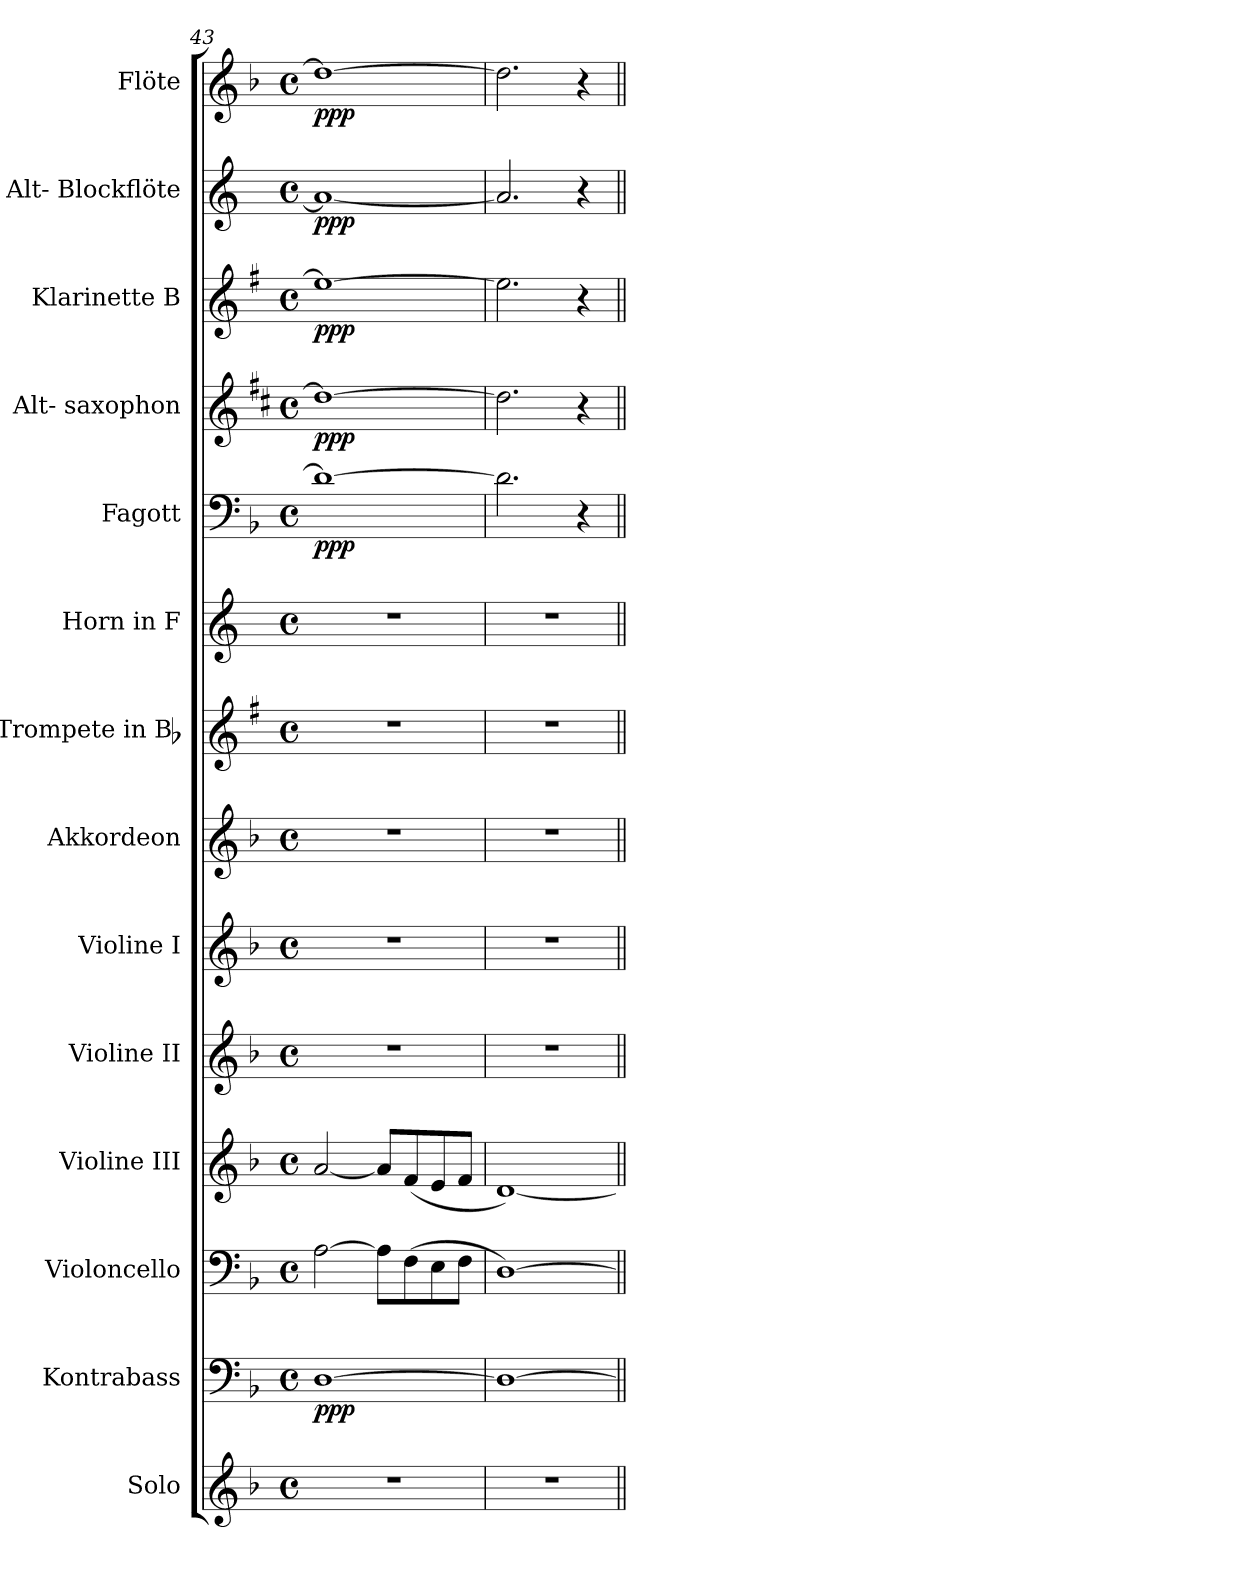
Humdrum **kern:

**kern	**kern	**dynam	**kern	**kern	**kern	**kern	**kern	**kern	**kern	**kern	**dynam	**kern	**dynam	**kern	**dynam	**kern	**dynam	**kern	**dynam
*part14	*part13	*part13	*part12	*part11	*part10	*part9	*part8	*part7	*part6	*part5	*part5	*part4	*part4	*part3	*part3	*part2	*part2	*part1	*part1
*staff14	*staff13	*staff13	*staff12	*staff11	*staff10	*staff9	*staff8	*staff7	*staff6	*staff5	*staff5	*staff4	*staff4	*staff3	*staff3	*staff2	*staff2	*staff1	*staff1
*I"Solo	*I"Kontrabass	*	*I"Violoncello	*I"Violine III	*I"Violine II	*I"Violine I	*I"Akkordeon	*I"Trompete in Bb	*I"Horn in F	*I"Fagott	*	*I"Alt- saxophon	*	*I"Klarinette B	*	*I"Alt- Blockflöte	*	*I"Flöte	*
*I'Solo	*I'Kb.	*	*I'Vc.	*I'Vln. III	*I'Vln. II	*I'Vln. I	*I'Akk.	*I'Tpt.	*I'Hn.	*I'Fgt.	*	*I'ASax.	*	*I'Kl.	*	*I'ABfl.	*	*I'Fl.	*
*clefG2	*clefF4	*	*clefF4	*clefG2	*clefG2	*clefG2	*clefG2	*clefG2	*clefG2	*clefF4	*	*clefG2	*	*clefG2	*	*clefG2	*	*clefG2	*
*	*ITrd7c12	*	*	*	*	*	*	*ITrd1c2	*ITrd4c7	*	*	*ITrd5c9	*	*ITrd1c2	*	*ITrd-3c-5	*	*	*
*k[b-]	*k[b-]	*	*k[b-]	*k[b-]	*k[b-]	*k[b-]	*k[b-]	*k[b-]	*k[b-]	*k[b-]	*	*k[b-]	*	*k[b-]	*	*k[b-]	*	*k[b-]	*
*d:	*d:	*	*d:	*d:	*d:	*d:	*d:	*d:	*d:	*d:	*	*d:	*	*d:	*	*d:	*	*d:	*
*M4/4	*M4/4	*	*M4/4	*M4/4	*M4/4	*M4/4	*M4/4	*M4/4	*M4/4	*M4/4	*	*M4/4	*	*M4/4	*	*M4/4	*	*M4/4	*
*met(c)	*met(c)	*	*met(c)	*met(c)	*met(c)	*met(c)	*met(c)	*met(c)	*met(c)	*met(c)	*	*met(c)	*	*met(c)	*	*met(c)	*	*met(c)	*
=43	=43	=43	=43	=43	=43	=43	=43	=43	=43	=43	=43	=43	=43	=43	=43	=43	=43	=43	=43
1r	[>1DDi	ppp	[>2Ai\	[<2ai/	1r	1r	1r	1r	1r	1di_>	ppp	1fi_>	ppp	1ddi_>	ppp	1ddi_<	ppp	1ddi_>	ppp
.	.	.	8Ai\L]	8ai/L]	.	.	.	.	.	.	.	.	.	.	.	.	.	.	.
.	.	.	(8Fi\	(8fi/	.	.	.	.	.	.	.	.	.	.	.	.	.	.	.
.	.	.	8Ei\	8ei/	.	.	.	.	.	.	.	.	.	.	.	.	.	.	.
.	.	.	8Fi\J	8fi/J	.	.	.	.	.	.	.	.	.	.	.	.	.	.	.
=44	=44	=44	=44	=44	=44	=44	=44	=44	=44	=44	=44	=44	=44	=44	=44	=44	=44	=44	=44
1r	1DDi_>	.	[>1Di)	[<1di)	1r	1r	1r	1r	1r	2.di\]	.	2.fi\]	.	2.ddi\]	.	2.ddi/]	.	2.ddi\]	.
.	.	.	.	.	.	.	.	.	.	4r	.	4r	.	4r	.	4r	.	4r	.
=||	=||	=||	=||	=||	=||	=||	=||	=||	=||	=||	=||	=||	=||	=||	=||	=||	=||	=||	=||
*-	*-	*-	*-	*-	*-	*-	*-	*-	*-	*-	*-	*-	*-	*-	*-	*-	*-	*-	*-
